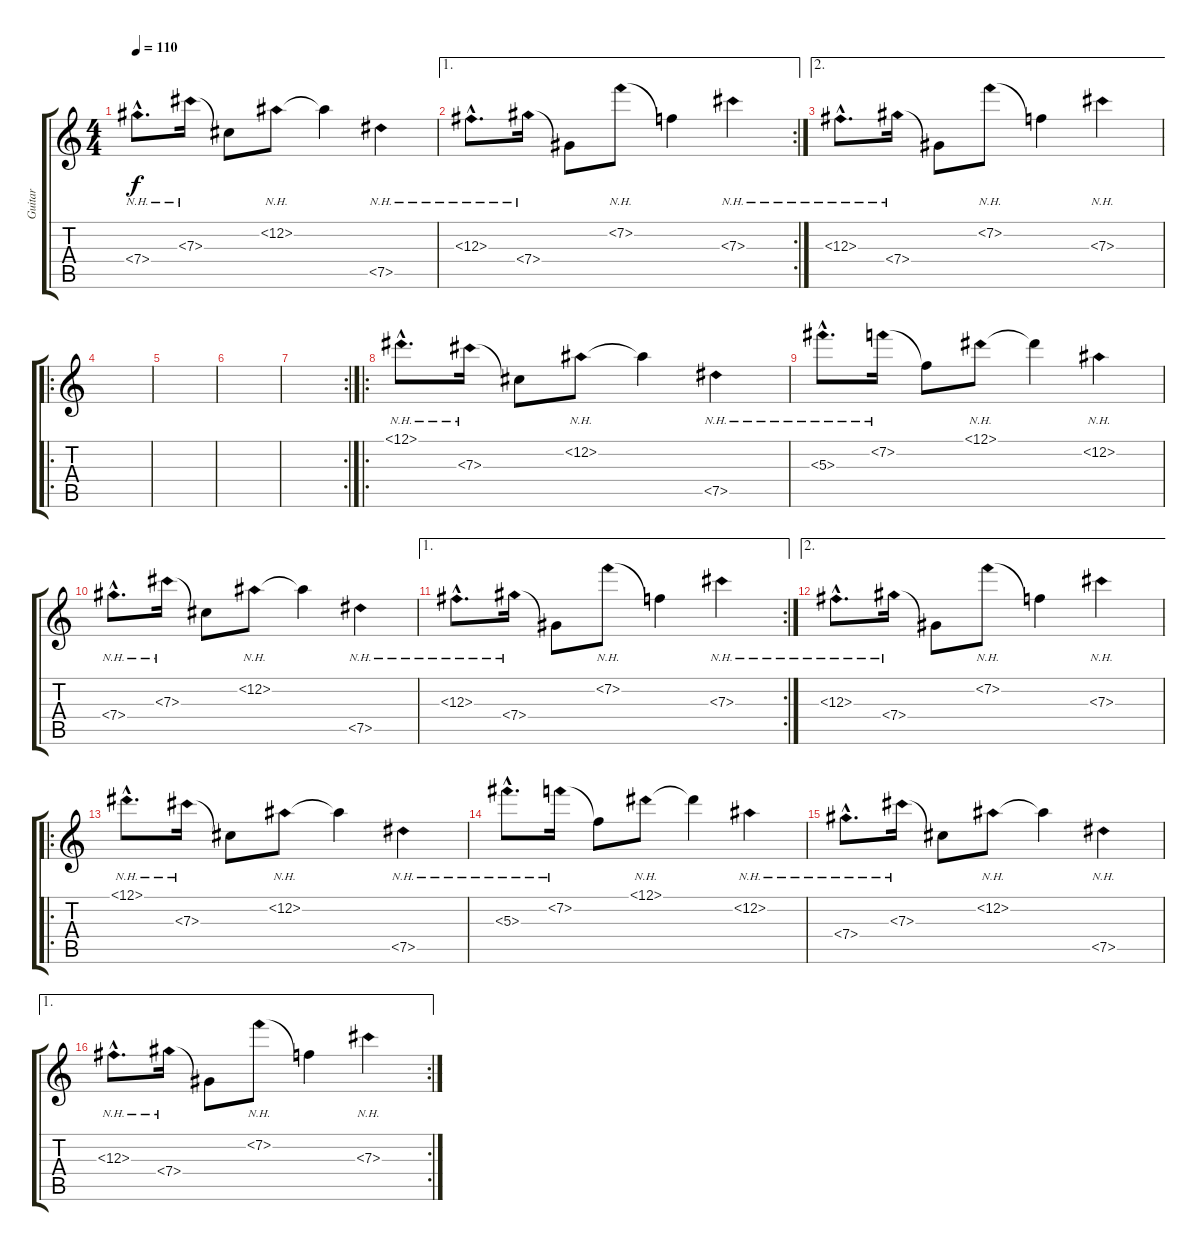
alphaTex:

\track ("Guitar " "Guitar ") {instrument electricguitarclean}
\staff {score tabs}
\tuning (Eb4 Bb3 Gb3 Db3 Ab2 Db2) {hide}
\ts (4 4)
\tempo 110
\clef g2
\ks c
7.4{nh hac}.8{d dy f} 7.3{nh}.16 7.3{t}.8 12.2{nh}.8 12.2{t}.4 7.5{nh}.4 |
\ae 1
\rc 2
12.3{nh hac}.8{d} 7.4{nh}.16 7.4{t}.8 7.2{nh}.8 7.2{t}.4 7.3{nh}.4 |
\ae 2
12.3{nh hac}.8{d} 7.4{nh}.16 7.4{t}.8 7.2{nh}.8 7.2{t}.4 7.3{nh}.4 |
\ro
|
|
|
\rc 2
|
\ro
12.1{nh hac}.8{d} 7.3{nh}.16 7.3{t}.8 12.2{nh}.8 12.2{t}.4 7.5{nh}.4 |
5.3{nh hac}.8{d} 7.2{nh}.16 7.2{t}.8 12.1{nh}.8 12.1{t}.4 12.2{nh}.4 |
7.4{nh hac}.8{d} 7.3{nh}.16 7.3{t}.8 12.2{nh}.8 12.2{t}.4 7.5{nh}.4 |
\ae 1
\rc 2
12.3{nh hac}.8{d} 7.4{nh}.16 7.4{t}.8 7.2{nh}.8 7.2{t}.4 7.3{nh}.4 |
\ae 2
12.3{nh hac}.8{d} 7.4{nh}.16 7.4{t}.8 7.2{nh}.8 7.2{t}.4 7.3{nh}.4 |
\ro
12.1{nh hac}.8{d} 7.3{nh}.16 7.3{t}.8 12.2{nh}.8 12.2{t}.4 7.5{nh}.4 |
5.3{nh hac}.8{d} 7.2{nh}.16 7.2{t}.8 12.1{nh}.8 12.1{t}.4 12.2{nh}.4 |
7.4{nh hac}.8{d} 7.3{nh}.16 7.3{t}.8 12.2{nh}.8 12.2{t}.4 7.5{nh}.4 |
\ae 1
\rc 2
12.3{nh hac}.8{d} 7.4{nh}.16 7.4{t}.8 7.2{nh}.8 7.2{t}.4 7.3{nh}.4
